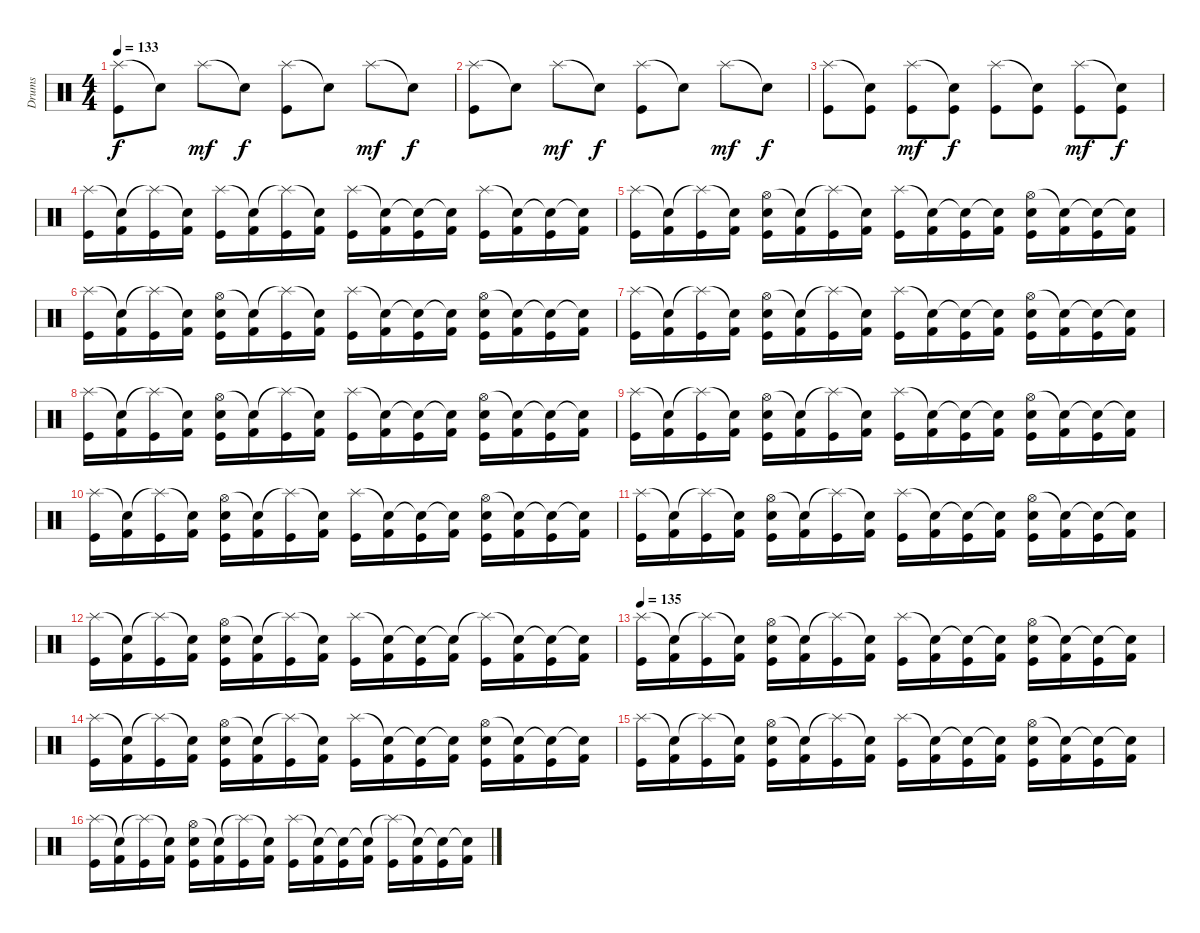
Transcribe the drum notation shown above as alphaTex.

\track ("Drums" "Drums") {instrument percussion}
\staff {score}
\articulation defaults
\ts (4 4)
\tempo 133
\clef neutral
\ks c
("Splash (hit)" "Kick (hit)").8{dy f} "Snare (hit)"{t}.8 "Splash (hit)".8{dy mf} "Snare (hit)"{t}.8{dy f} ("Splash (hit)" "Kick (hit)").8 "Snare (hit)"{t}.8 "Splash (hit)".8{dy mf} "Snare (hit)"{t}.8{dy f} |
("Splash (hit)" "Kick (hit)").8 "Snare (hit)"{t}.8 "Splash (hit)".8{dy mf} "Snare (hit)"{t}.8{dy f} ("Splash (hit)" "Kick (hit)").8 "Snare (hit)"{t}.8 "Splash (hit)".8{dy mf} "Snare (hit)"{t}.8{dy f} |
("Splash (hit)" "Kick (hit)").8 ("Snare (hit)"{t} "Kick (hit)").8 ("Splash (hit)" "Kick (hit)").8{dy mf} ("Snare (hit)"{t} "Kick (hit)").8{dy f} ("Splash (hit)" "Kick (hit)").8 ("Snare (hit)"{t} "Kick (hit)").8 ("Splash (hit)" "Kick (hit)").8{dy mf} ("Snare (hit)"{t} "Kick (hit)").8{dy f} |
("Splash (hit)" "Kick (hit)").16 ("Snare (hit)"{t} "Kick (hit) 2").16 ("Splash (hit)"{t} "Kick (hit)").16 ("Snare (hit)"{t} "Kick (hit) 2").16 ("Splash (hit)" "Kick (hit)").16 ("Snare (hit)"{t} "Kick (hit) 2").16 ("Splash (hit)"{t} "Kick (hit)").16 ("Snare (hit)"{t} "Kick (hit) 2").16 ("Splash (hit)" "Kick (hit)").16 ("Snare (hit)"{t} "Kick (hit) 2").16 ("Snare (hit)"{t} "Kick (hit)").16 ("Snare (hit)"{t} "Kick (hit) 2").16 ("Splash (hit)" "Kick (hit)").16 ("Snare (hit)"{t} "Kick (hit) 2").16 ("Snare (hit)"{t} "Kick (hit)").16 ("Snare (hit)"{t} "Kick (hit) 2").16 |
("Splash (hit)" "Kick (hit)").16 ("Snare (hit)"{t} "Kick (hit) 2").16 ("Splash (hit)"{t} "Kick (hit)").16 ("Snare (hit)"{t} "Kick (hit) 2").16 ("Hi-Hat (open)" "Snare (hit) 2" "Kick (hit)").16 ("Snare (hit)"{t} "Kick (hit) 2").16 ("Splash (hit)"{t} "Kick (hit)").16 ("Snare (hit)"{t} "Kick (hit) 2").16 ("Splash (hit)" "Kick (hit)").16 ("Snare (hit)"{t} "Kick (hit) 2").16 ("Snare (hit)"{t} "Kick (hit)").16 ("Snare (hit)"{t} "Kick (hit) 2").16 ("Hi-Hat (open)" "Snare (hit) 2" "Kick (hit)").16 ("Snare (hit)"{t} "Kick (hit) 2").16 ("Snare (hit)"{t} "Kick (hit)").16 ("Snare (hit)"{t} "Kick (hit) 2").16 |
("Splash (hit)" "Kick (hit)").16 ("Snare (hit)"{t} "Kick (hit) 2").16 ("Splash (hit)"{t} "Kick (hit)").16 ("Snare (hit)"{t} "Kick (hit) 2").16 ("Hi-Hat (open)" "Snare (hit) 2" "Kick (hit)").16 ("Snare (hit)"{t} "Kick (hit) 2").16 ("Splash (hit)"{t} "Kick (hit)").16 ("Snare (hit)"{t} "Kick (hit) 2").16 ("Splash (hit)" "Kick (hit)").16 ("Snare (hit)"{t} "Kick (hit) 2").16 ("Snare (hit)"{t} "Kick (hit)").16 ("Snare (hit)"{t} "Kick (hit) 2").16 ("Hi-Hat (open)" "Snare (hit) 2" "Kick (hit)").16 ("Snare (hit)"{t} "Kick (hit) 2").16 ("Snare (hit)"{t} "Kick (hit)").16 ("Snare (hit)"{t} "Kick (hit) 2").16 |
("Splash (hit)" "Kick (hit)").16 ("Snare (hit)"{t} "Kick (hit) 2").16 ("Splash (hit)"{t} "Kick (hit)").16 ("Snare (hit)"{t} "Kick (hit) 2").16 ("Hi-Hat (open)" "Snare (hit) 2" "Kick (hit)").16 ("Snare (hit)"{t} "Kick (hit) 2").16 ("Splash (hit)"{t} "Kick (hit)").16 ("Snare (hit)"{t} "Kick (hit) 2").16 ("Splash (hit)" "Kick (hit)").16 ("Snare (hit)"{t} "Kick (hit) 2").16 ("Snare (hit)"{t} "Kick (hit)").16 ("Snare (hit)"{t} "Kick (hit) 2").16 ("Hi-Hat (open)" "Snare (hit) 2" "Kick (hit)").16 ("Snare (hit)"{t} "Kick (hit) 2").16 ("Snare (hit)"{t} "Kick (hit)").16 ("Snare (hit)"{t} "Kick (hit) 2").16 |
("Splash (hit)" "Kick (hit)").16 ("Snare (hit)"{t} "Kick (hit) 2").16 ("Splash (hit)"{t} "Kick (hit)").16 ("Snare (hit)"{t} "Kick (hit) 2").16 ("Hi-Hat (open)" "Snare (hit) 2" "Kick (hit)").16 ("Snare (hit)"{t} "Kick (hit) 2").16 ("Splash (hit)"{t} "Kick (hit)").16 ("Snare (hit)"{t} "Kick (hit) 2").16 ("Splash (hit)" "Kick (hit)").16 ("Snare (hit)"{t} "Kick (hit) 2").16 ("Snare (hit)"{t} "Kick (hit)").16 ("Snare (hit)"{t} "Kick (hit) 2").16 ("Hi-Hat (open)" "Snare (hit) 2" "Kick (hit)").16 ("Snare (hit)"{t} "Kick (hit) 2").16 ("Snare (hit)"{t} "Kick (hit)").16 ("Snare (hit)"{t} "Kick (hit) 2").16 |
("Splash (hit)" "Kick (hit)").16 ("Snare (hit)"{t} "Kick (hit) 2").16 ("Splash (hit)"{t} "Kick (hit)").16 ("Snare (hit)"{t} "Kick (hit) 2").16 ("Hi-Hat (open)" "Snare (hit) 2" "Kick (hit)").16 ("Snare (hit)"{t} "Kick (hit) 2").16 ("Splash (hit)"{t} "Kick (hit)").16 ("Snare (hit)"{t} "Kick (hit) 2").16 ("Splash (hit)" "Kick (hit)").16 ("Snare (hit)"{t} "Kick (hit) 2").16 ("Snare (hit)"{t} "Kick (hit)").16 ("Snare (hit)"{t} "Kick (hit) 2").16 ("Hi-Hat (open)" "Snare (hit) 2" "Kick (hit)").16 ("Snare (hit)"{t} "Kick (hit) 2").16 ("Snare (hit)"{t} "Kick (hit)").16 ("Snare (hit)"{t} "Kick (hit) 2").16 |
("Splash (hit)" "Kick (hit)").16 ("Snare (hit)"{t} "Kick (hit) 2").16 ("Splash (hit)"{t} "Kick (hit)").16 ("Snare (hit)"{t} "Kick (hit) 2").16 ("Hi-Hat (open)" "Snare (hit) 2" "Kick (hit)").16 ("Snare (hit)"{t} "Kick (hit) 2").16 ("Splash (hit)"{t} "Kick (hit)").16 ("Snare (hit)"{t} "Kick (hit) 2").16 ("Splash (hit)" "Kick (hit)").16 ("Snare (hit)"{t} "Kick (hit) 2").16 ("Snare (hit)"{t} "Kick (hit)").16 ("Snare (hit)"{t} "Kick (hit) 2").16 ("Hi-Hat (open)" "Snare (hit) 2" "Kick (hit)").16 ("Snare (hit)"{t} "Kick (hit) 2").16 ("Snare (hit)"{t} "Kick (hit)").16 ("Snare (hit)"{t} "Kick (hit) 2").16 |
("Splash (hit)" "Kick (hit)").16 ("Snare (hit)"{t} "Kick (hit) 2").16 ("Splash (hit)"{t} "Kick (hit)").16 ("Snare (hit)"{t} "Kick (hit) 2").16 ("Hi-Hat (open)" "Snare (hit) 2" "Kick (hit)").16 ("Snare (hit)"{t} "Kick (hit) 2").16 ("Splash (hit)"{t} "Kick (hit)").16 ("Snare (hit)"{t} "Kick (hit) 2").16 ("Splash (hit)" "Kick (hit)").16 ("Snare (hit)"{t} "Kick (hit) 2").16 ("Snare (hit)"{t} "Kick (hit)").16 ("Snare (hit)"{t} "Kick (hit) 2").16 ("Hi-Hat (open)" "Snare (hit) 2" "Kick (hit)").16 ("Snare (hit)"{t} "Kick (hit) 2").16 ("Snare (hit)"{t} "Kick (hit)").16 ("Snare (hit)"{t} "Kick (hit) 2").16 |
("Splash (hit)" "Kick (hit)").16 ("Snare (hit)"{t} "Kick (hit) 2").16 ("Splash (hit)"{t} "Kick (hit)").16 ("Snare (hit)"{t} "Kick (hit) 2").16 ("Hi-Hat (open)" "Snare (hit) 2" "Kick (hit)").16 ("Snare (hit)"{t} "Kick (hit) 2").16 ("Splash (hit)"{t} "Kick (hit)").16 ("Snare (hit)"{t} "Kick (hit) 2").16 ("Splash (hit)" "Kick (hit)").16 ("Snare (hit)"{t} "Kick (hit) 2").16 ("Snare (hit)"{t} "Kick (hit)").16 ("Snare (hit)"{t} "Kick (hit) 2").16 ("Splash (hit)"{t} "Kick (hit)").16 ("Snare (hit)"{t} "Kick (hit) 2").16 ("Snare (hit)"{t} "Kick (hit)").16 ("Snare (hit)"{t} "Kick (hit) 2").16 |
\tempo 135
("Splash (hit)" "Kick (hit)").16 ("Snare (hit)"{t} "Kick (hit) 2").16 ("Splash (hit)"{t} "Kick (hit)").16 ("Snare (hit)"{t} "Kick (hit) 2").16 ("Hi-Hat (open)" "Snare (hit) 2" "Kick (hit)").16 ("Snare (hit)"{t} "Kick (hit) 2").16 ("Splash (hit)"{t} "Kick (hit)").16 ("Snare (hit)"{t} "Kick (hit) 2").16 ("Splash (hit)" "Kick (hit)").16 ("Snare (hit)"{t} "Kick (hit) 2").16 ("Snare (hit)"{t} "Kick (hit)").16 ("Snare (hit)"{t} "Kick (hit) 2").16 ("Hi-Hat (open)" "Snare (hit) 2" "Kick (hit)").16 ("Snare (hit)"{t} "Kick (hit) 2").16 ("Snare (hit)"{t} "Kick (hit)").16 ("Snare (hit)"{t} "Kick (hit) 2").16 |
("Splash (hit)" "Kick (hit)").16 ("Snare (hit)"{t} "Kick (hit) 2").16 ("Splash (hit)"{t} "Kick (hit)").16 ("Snare (hit)"{t} "Kick (hit) 2").16 ("Hi-Hat (open)" "Snare (hit) 2" "Kick (hit)").16 ("Snare (hit)"{t} "Kick (hit) 2").16 ("Splash (hit)"{t} "Kick (hit)").16 ("Snare (hit)"{t} "Kick (hit) 2").16 ("Splash (hit)" "Kick (hit)").16 ("Snare (hit)"{t} "Kick (hit) 2").16 ("Snare (hit)"{t} "Kick (hit)").16 ("Snare (hit)"{t} "Kick (hit) 2").16 ("Hi-Hat (open)" "Snare (hit) 2" "Kick (hit)").16 ("Snare (hit)"{t} "Kick (hit) 2").16 ("Snare (hit)"{t} "Kick (hit)").16 ("Snare (hit)"{t} "Kick (hit) 2").16 |
("Splash (hit)" "Kick (hit)").16 ("Snare (hit)"{t} "Kick (hit) 2").16 ("Splash (hit)"{t} "Kick (hit)").16 ("Snare (hit)"{t} "Kick (hit) 2").16 ("Hi-Hat (open)" "Snare (hit) 2" "Kick (hit)").16 ("Snare (hit)"{t} "Kick (hit) 2").16 ("Splash (hit)"{t} "Kick (hit)").16 ("Snare (hit)"{t} "Kick (hit) 2").16 ("Splash (hit)" "Kick (hit)").16 ("Snare (hit)"{t} "Kick (hit) 2").16 ("Snare (hit)"{t} "Kick (hit)").16 ("Snare (hit)"{t} "Kick (hit) 2").16 ("Hi-Hat (open)" "Snare (hit) 2" "Kick (hit)").16 ("Snare (hit)"{t} "Kick (hit) 2").16 ("Snare (hit)"{t} "Kick (hit)").16 ("Snare (hit)"{t} "Kick (hit) 2").16 |
("Splash (hit)" "Kick (hit)").16 ("Snare (hit)"{t} "Kick (hit) 2").16 ("Splash (hit)"{t} "Kick (hit)").16 ("Snare (hit)"{t} "Kick (hit) 2").16 ("Hi-Hat (open)" "Snare (hit) 2" "Kick (hit)").16 ("Snare (hit)"{t} "Kick (hit) 2").16 ("Splash (hit)"{t} "Kick (hit)").16 ("Snare (hit)"{t} "Kick (hit) 2").16 ("Splash (hit)" "Kick (hit)").16 ("Snare (hit)"{t} "Kick (hit) 2").16 ("Snare (hit)"{t} "Kick (hit)").16 ("Snare (hit)"{t} "Kick (hit) 2").16 ("Splash (hit)"{t} "Kick (hit)").16 ("Snare (hit)"{t} "Kick (hit) 2").16 ("Snare (hit)"{t} "Kick (hit)").16 ("Snare (hit)"{t} "Kick (hit) 2").16
